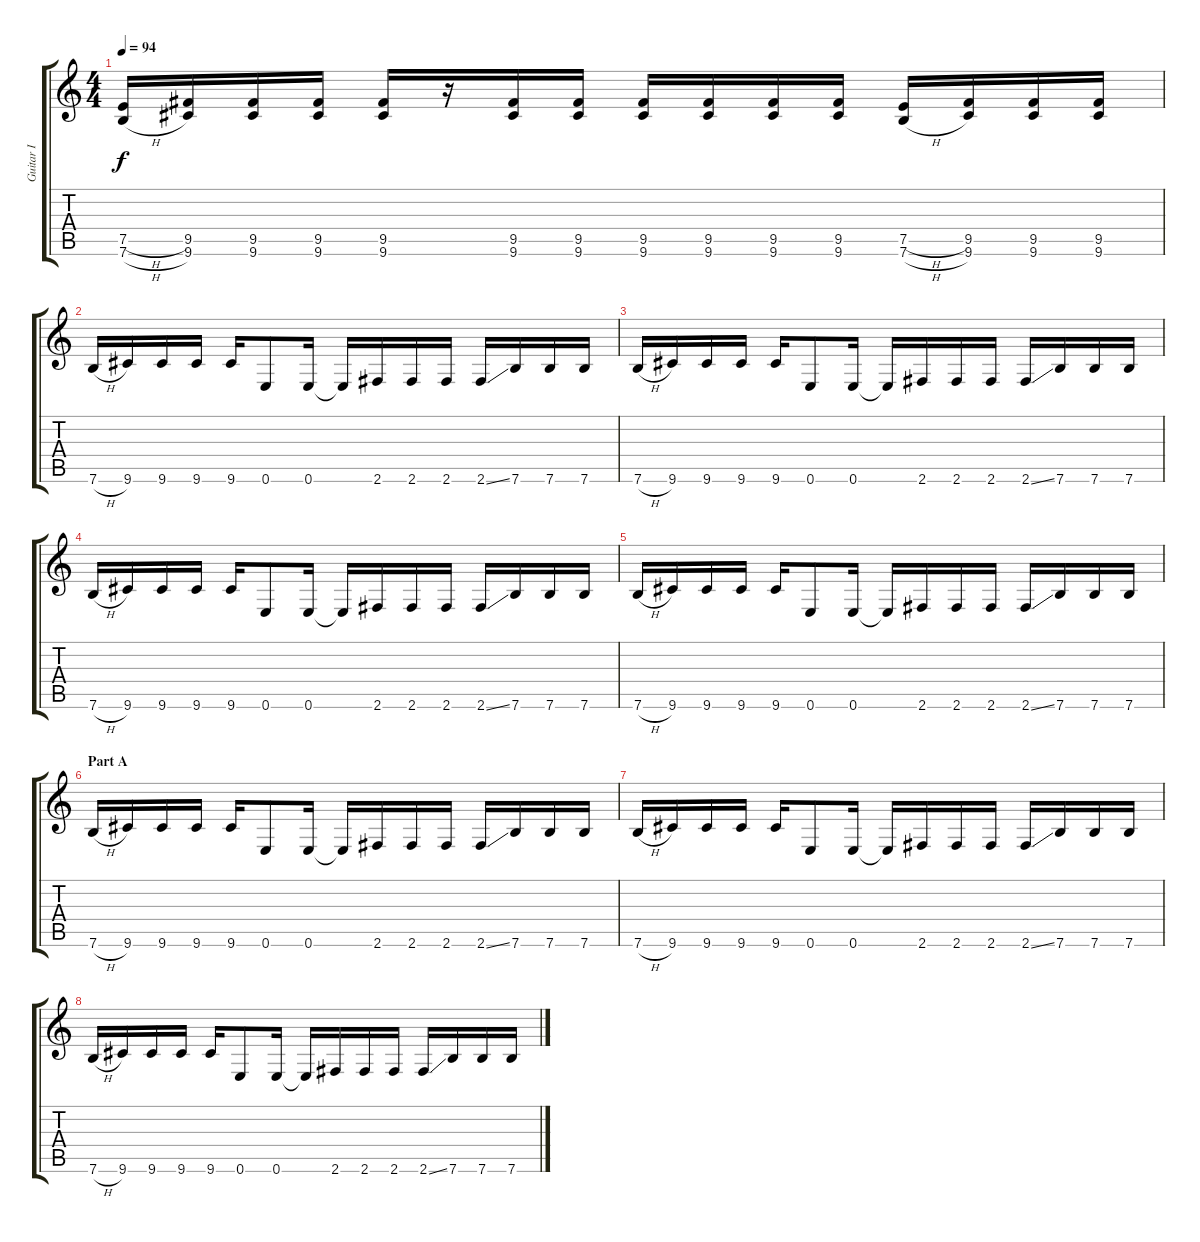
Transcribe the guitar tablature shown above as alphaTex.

\track ("Guitar I" "Guitar I") {instrument distortionguitar}
\staff {score tabs}
\tuning (E4 B3 G3 D3 A2 E2) {hide}
\ts (4 4)
\tempo 94
\clef g2
\ks c
(7.5{h} 7.6{h}).16{dy f} (9.5 9.6).16 (9.5 9.6).16 (9.5 9.6).16 (9.5 9.6).16 r.16 (9.5 9.6).16 (9.5 9.6).16 (9.5 9.6).16 (9.5 9.6).16 (9.5 9.6).16 (9.5 9.6).16 (7.5{h} 7.6{h}).16 (9.5 9.6).16 (9.5 9.6).16 (9.5 9.6).16 |
7.6{h}.16 9.6.16 9.6.16 9.6.16 9.6.16 0.6.8 0.6.16 0.6{t}.16 2.6.16 2.6.16 2.6.16 2.6{ss}.16 7.6.16 7.6.16 7.6.16 |
7.6{h}.16 9.6.16 9.6.16 9.6.16 9.6.16 0.6.8 0.6.16 0.6{t}.16 2.6.16 2.6.16 2.6.16 2.6{ss}.16 7.6.16 7.6.16 7.6.16 |
7.6{h}.16 9.6.16 9.6.16 9.6.16 9.6.16 0.6.8 0.6.16 0.6{t}.16 2.6.16 2.6.16 2.6.16 2.6{ss}.16 7.6.16 7.6.16 7.6.16 |
7.6{h}.16 9.6.16 9.6.16 9.6.16 9.6.16 0.6.8 0.6.16 0.6{t}.16 2.6.16 2.6.16 2.6.16 2.6{ss}.16 7.6.16 7.6.16 7.6.16 |
\section ("" "Part A")
7.6{h}.16 9.6.16 9.6.16 9.6.16 9.6.16 0.6.8 0.6.16 0.6{t}.16 2.6.16 2.6.16 2.6.16 2.6{ss}.16 7.6.16 7.6.16 7.6.16 |
7.6{h}.16 9.6.16 9.6.16 9.6.16 9.6.16 0.6.8 0.6.16 0.6{t}.16 2.6.16 2.6.16 2.6.16 2.6{ss}.16 7.6.16 7.6.16 7.6.16 |
7.6{h}.16 9.6.16 9.6.16 9.6.16 9.6.16 0.6.8 0.6.16 0.6{t}.16 2.6.16 2.6.16 2.6.16 2.6{ss}.16 7.6.16 7.6.16 7.6.16
